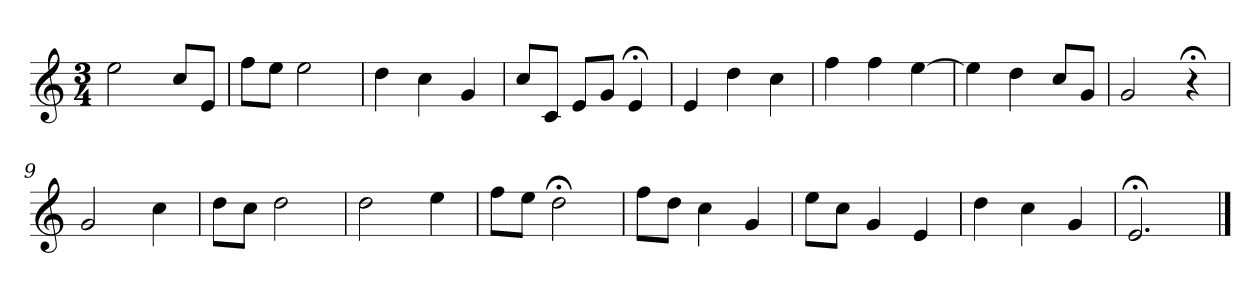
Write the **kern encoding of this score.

**kern
*part1
*staff1
*k[]
*C:
*M3/4
*MM120
=1
2ee
8ccL
8eJ
=2
8ffL
8eeJ
2ee
=3
4dd
4cc
4g
=4
8ccL
8cJ
8eL
8gJ
4e;<
=5
4e
4dd
4cc
=6
4ff
4ff
[4ee
=7
4ee]
4dd
8ccL
8gJ
=8
2g
4r;<
=9
2g
4cc
=10
8ddL
8ccJ
2dd
=11
2dd
4ee
=12
8ffL
8eeJ
2dd;<
=13
8ffL
8ddJ
4cc
4g
=14
8eeL
8ccJ
4g
4e
=15
4dd
4cc
4g
=16
2.e;<
==
*-
